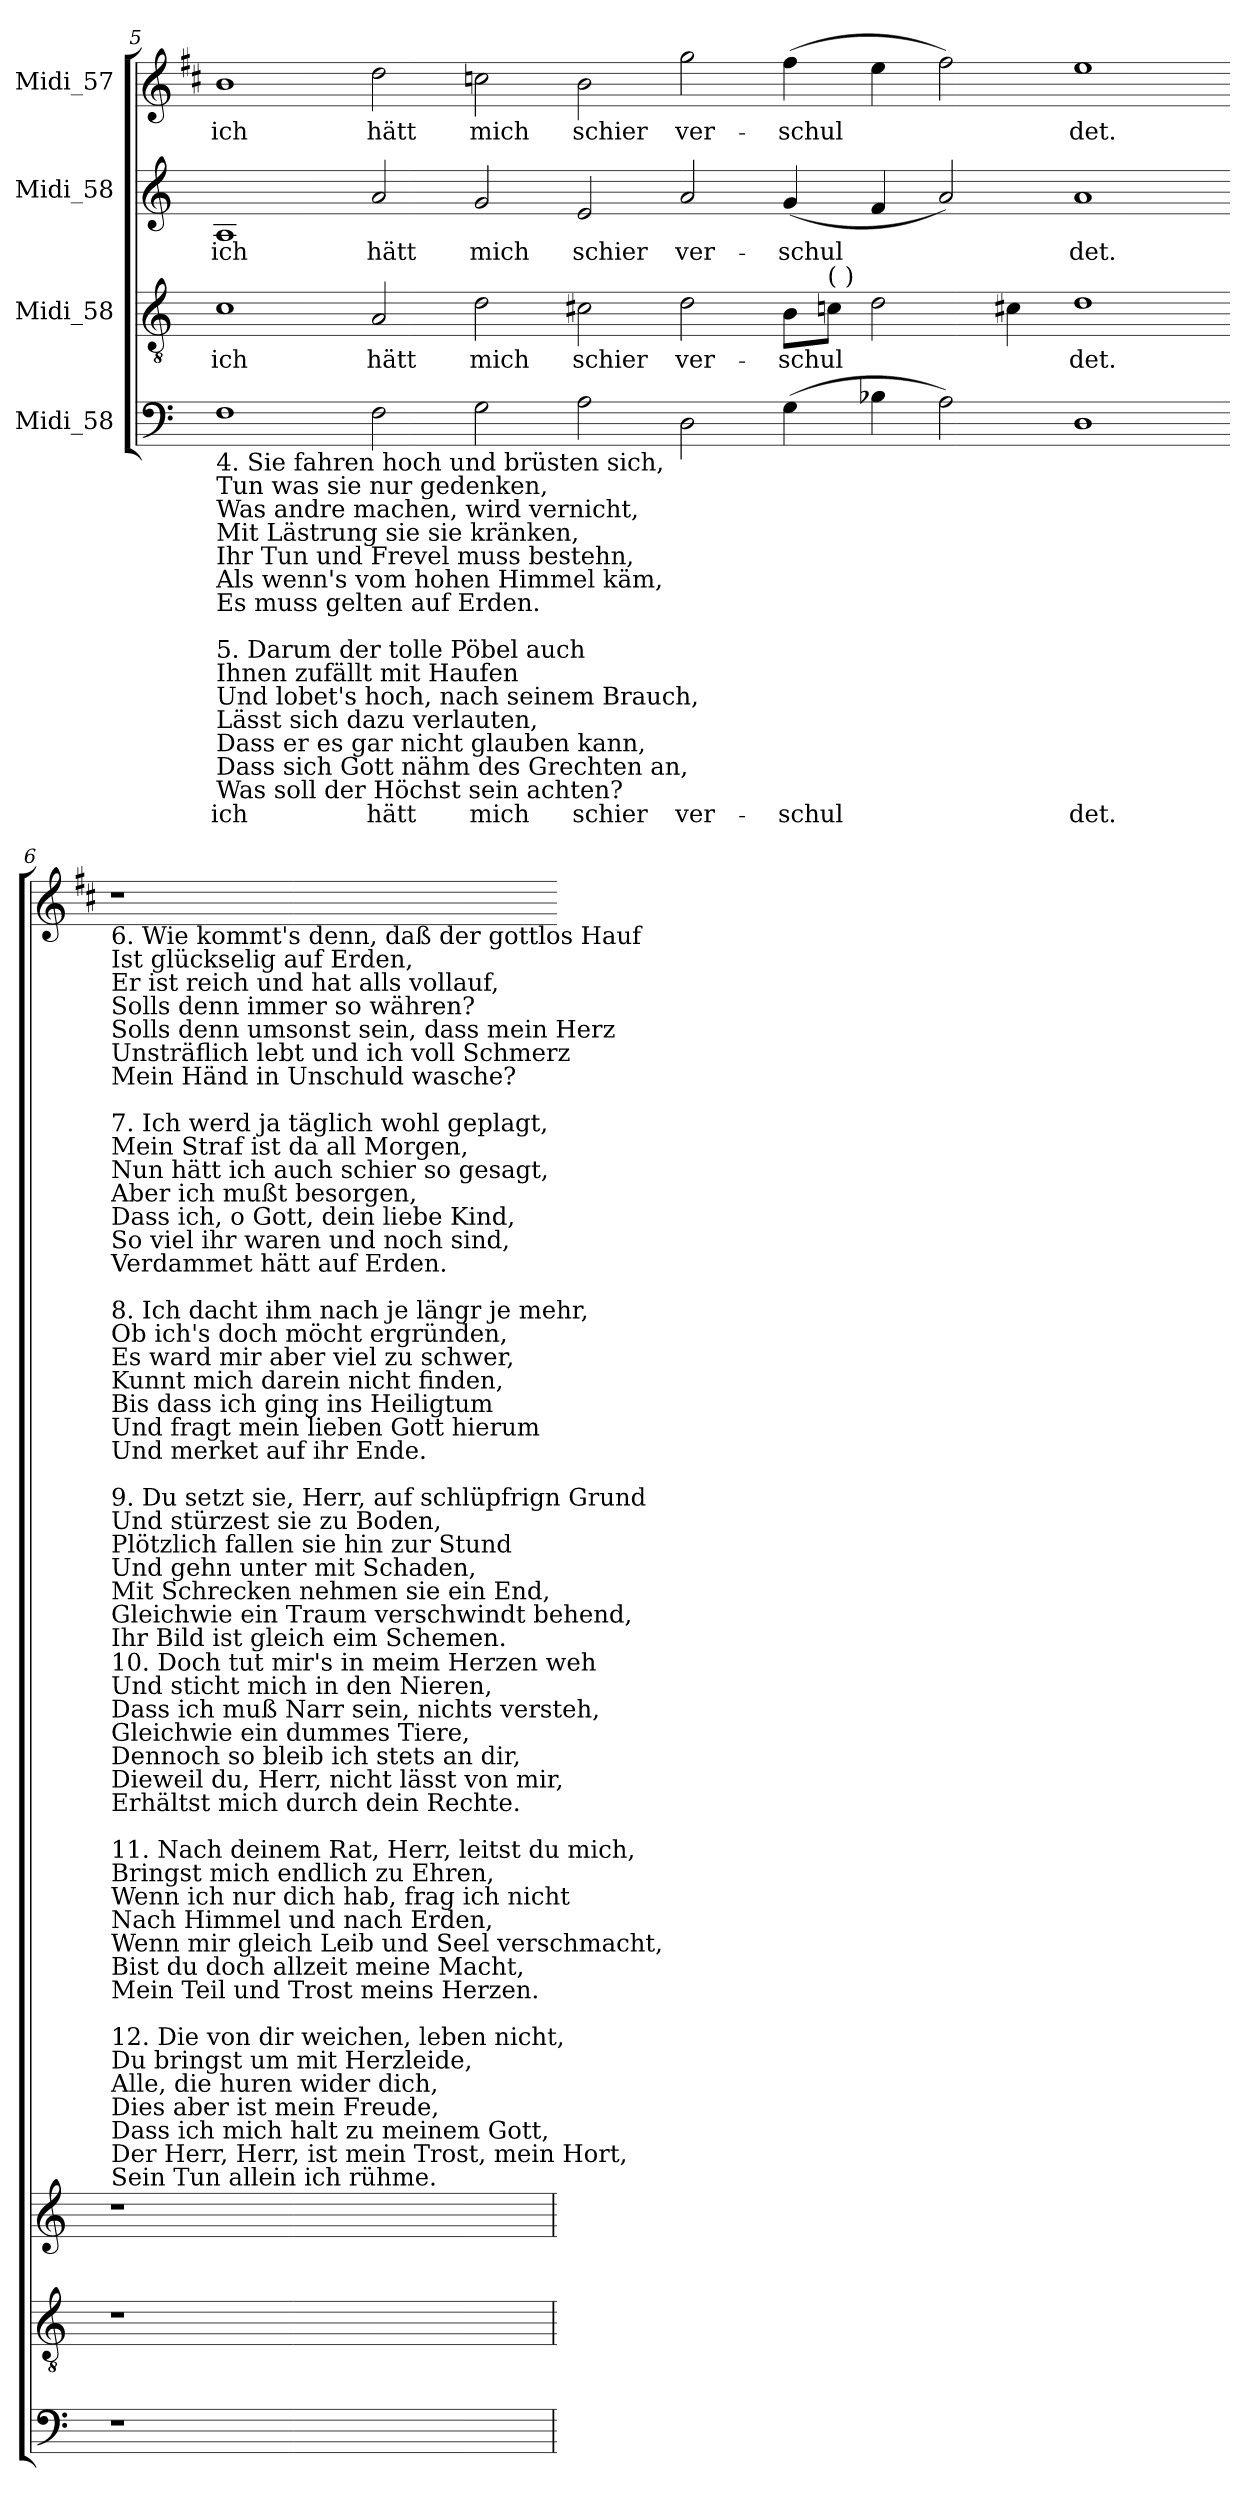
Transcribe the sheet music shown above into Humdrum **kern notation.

**kern	**text	**kern	**text	**kern	**text	**kern	**text
*part4	*part4	*part3	*part3	*part2	*part2	*part1	*part1
*staff4	*staff4	*staff3	*staff3	*staff2	*staff2	*staff1	*staff1
*I"Midi_58	*	*I"Midi_58	*	*I"Midi_58	*	*I"Midi_57	*
*clefF4	*	*clefGv2	*	*clefG2	*	*clefG2	*
*	*	*	*	*	*	*ITrd1c2	*
*k[]	*	*k[]	*	*k[]	*	*k[]	*
*C:	*	*C:	*	*C:	*	*C:	*
=5	=5	=5	=5	=5	=5	=5	=5
!LO:TX:b:t=4. Sie fahren hoch und brüsten sich,\nTun was sie nur gedenken,\nWas andre machen, wird vernicht,\nMit Lästrung sie sie kränken,\nIhr Tun und Frevel muss bestehn,\nAls wenn's vom hohen Himmel käm,\nEs muss gelten auf Erden.\n\n5. Darum der tolle Pöbel auch\nIhnen zufällt mit Haufen\nUnd lobet's hoch, nach seinem Brauch,\nLässt sich dazu verlauten,\nDass er es gar nicht glauben kann,\nDass sich Gott nähm des Grechten an,\nWas soll der Höchst sein achten?	!	!	!	!	!	!	!
!	!LO:LY:b	!	!LO:LY:b	!	!LO:LY:b	!	!LO:LY:b
1F	ich	1c	ich	1A	ich	1a	ich
!	!LO:LY:b	!	!LO:LY:b	!	!LO:LY:b	!	!LO:LY:b
2F	hätt	2A	hätt	2a	hätt	2cc	hätt
!	!LO:LY:b	!	!LO:LY:b	!	!LO:LY:b	!	!LO:LY:b
2G	mich	2d	mich	2g	mich	2b-X	mich
!	!LO:LY:b	!	!LO:LY:b	!	!LO:LY:b	!	!LO:LY:b
2A	schier	2c#X	schier	2e	schier	2a	schier
!	!LO:LY:b	!	!LO:LY:b	!	!LO:LY:b	!	!LO:LY:b
2D	ver-	2d	ver-	2a	ver-	2ff	ver-
!	!LO:LY:b	!	!LO:LY:b	!	!LO:LY:b	!	!LO:LY:b
(>4G	-schul	8BL	-schul	(<4g	-schul	(>4ee	-schul
!	!	!LO:TX:a:t=(  )	!	!	!	!	!
.	.	8cJ	.	.	.	.	.
4B-X	.	2d	.	4f	.	4dd	.
2A)	.	.	.	2a)	.	2ee)	.
.	.	4c#X	.	.	.	.	.
!	!LO:LY:b	!	!LO:LY:b	!	!LO:LY:b	!	!LO:LY:b
1D	det.	1d	det.	1a	det.	1dd	det.
!!LO:LB:g=z
=6-	=6-	=6-	=6-	=6-	=6-	=6-	=6-
!	!	!	!	!	!	!LO:TX:b:t=6. Wie kommt's denn, daß der gottlos Hauf\nIst glückselig auf Erden,\nEr ist reich und hat alls vollauf,\nSolls denn immer so währen?\nSolls denn umsonst sein, dass mein Herz\nUnsträflich lebt und ich voll Schmerz\nMein Händ in Unschuld wasche?\n\n7. Ich werd ja täglich wohl geplagt,\nMein Straf ist da all Morgen,\nNun hätt ich auch schier so gesagt,\nAber ich mußt besorgen,\nDass ich, o Gott, dein liebe Kind,\nSo viel ihr waren und noch sind,\nVerdammet hätt auf Erden.\n\n8. Ich dacht ihm nach je längr je mehr,\nOb ich's doch möcht ergründen,\nEs ward mir aber viel zu schwer,\nKunnt mich darein nicht finden,\nBis dass ich ging ins Heiligtum\nUnd fragt mein lieben Gott hierum\nUnd merket auf ihr Ende.\n\n9. Du setzt sie, Herr, auf schlüpfrign Grund\nUnd stürzest sie zu Boden,\nPlötzlich fallen sie hin zur Stund\nUnd gehn unter mit Schaden,\nMit Schrecken nehmen sie ein End,\nGleichwie ein Traum verschwindt behend,\nIhr Bild ist gleich eim Schemen.	!
!	!	!	!	!	!	!LO:TX:b:t=10. Doch tut mir's in meim Herzen weh\nUnd sticht mich in den Nieren,\nDass ich muß Narr sein, nichts versteh,\nGleichwie ein dummes Tiere,\nDennoch so bleib ich stets an dir,\nDieweil du, Herr, nicht lässt von mir,\nErhältst mich durch dein Rechte.\n\n11. Nach deinem Rat, Herr, leitst du mich,\nBringst mich endlich zu Ehren,\nWenn ich nur dich hab, frag ich nicht\nNach Himmel und nach Erden,\nWenn mir gleich Leib und Seel verschmacht,\nBist du doch allzeit meine Macht,\nMein Teil und Trost meins Herzen.\n\n12. Die von dir weichen, leben nicht,\nDu bringst um mit Herzleide,\nAlle, die huren wider dich,\nDies aber ist mein Freude,\nDass ich mich halt zu meinem Gott,\nDer Herr, Herr, ist mein Trost, mein Hort,\nSein Tun allein ich rühme.	!
1r	.	1r	.	1r	.	1r	.
=	=-	=	=-	=	=-	=-	=-
*-	*-	*-	*-	*-	*-	*-	*-
